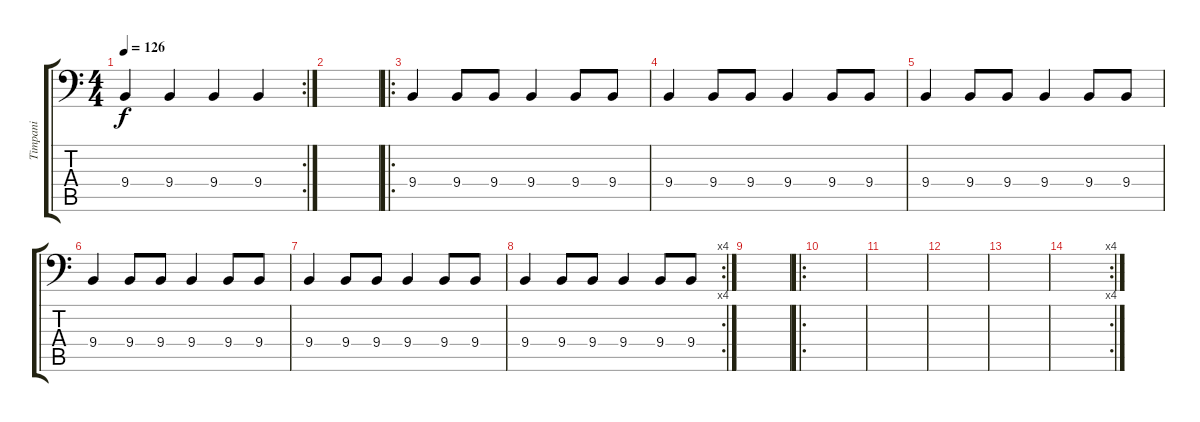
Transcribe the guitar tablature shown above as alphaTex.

\track ("Timpani" "Timpani") {instrument timpani}
\staff {score tabs}
\tuning (E3 B2 G2 D2 A1 E1) {hide}
\rc 2
\ts (4 4)
\tempo 126
\clef f4
\ks c
9.4.4{dy f} 9.4.4 9.4.4 9.4.4 |
|
\ro
9.4.4 9.4.8 9.4.8 9.4.4 9.4.8 9.4.8 |
9.4.4 9.4.8 9.4.8 9.4.4 9.4.8 9.4.8 |
9.4.4 9.4.8 9.4.8 9.4.4 9.4.8 9.4.8 |
9.4.4 9.4.8 9.4.8 9.4.4 9.4.8 9.4.8 |
9.4.4 9.4.8 9.4.8 9.4.4 9.4.8 9.4.8 |
\rc 4
9.4.4 9.4.8 9.4.8 9.4.4 9.4.8 9.4.8 |
|
\ro
|
|
|
|
\rc 4
